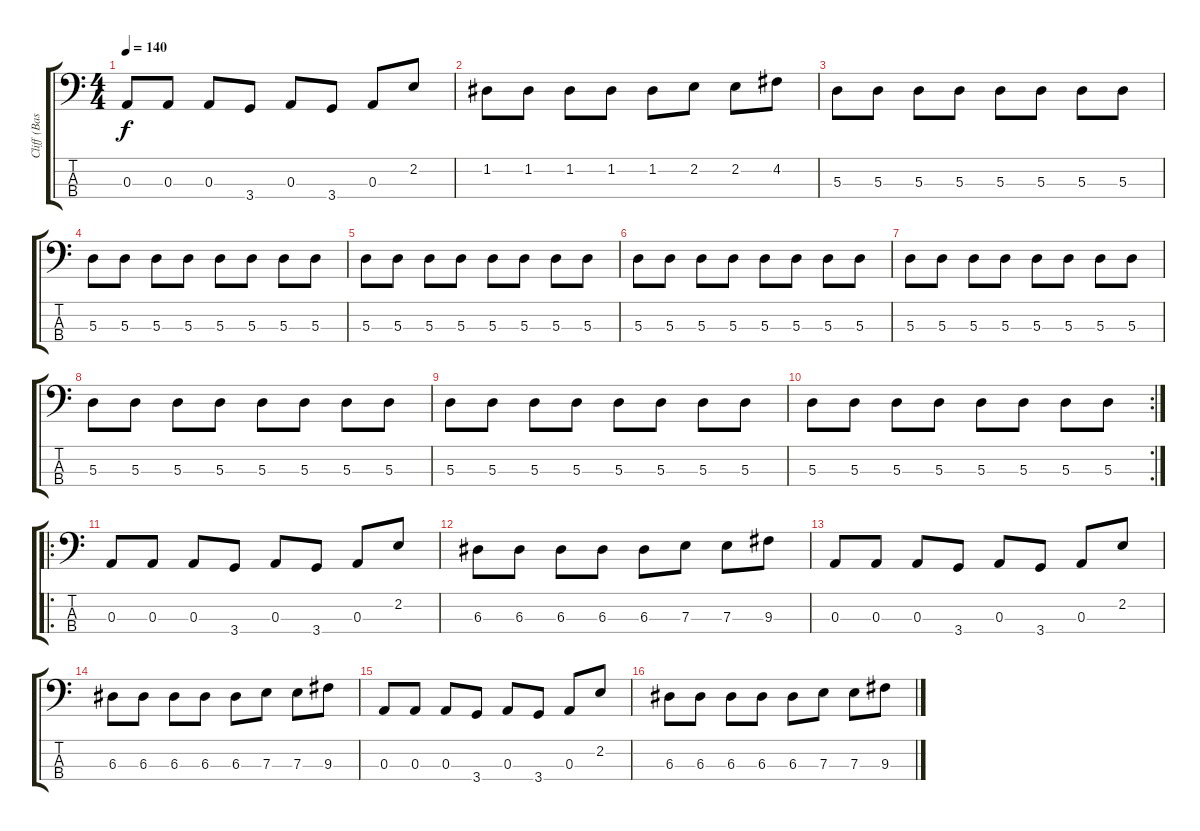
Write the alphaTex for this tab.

\track ("Cliff (Bass)" "Cliff (Bas") {instrument electricbassfinger}
\staff {score tabs}
\tuning (G2 D2 A1 E1) {hide}
\ts (4 4)
\tempo 140
\clef f4
\ks c
0.3.8{dy f} 0.3.8 0.3.8 3.4.8 0.3.8 3.4.8 0.3.8 2.2.8 |
1.2.8 1.2.8 1.2.8 1.2.8 1.2.8 2.2.8 2.2.8 4.2.8 |
5.3.8 5.3.8 5.3.8 5.3.8 5.3.8 5.3.8 5.3.8 5.3.8 |
5.3.8 5.3.8 5.3.8 5.3.8 5.3.8 5.3.8 5.3.8 5.3.8 |
5.3.8 5.3.8 5.3.8 5.3.8 5.3.8 5.3.8 5.3.8 5.3.8 |
5.3.8 5.3.8 5.3.8 5.3.8 5.3.8 5.3.8 5.3.8 5.3.8 |
5.3.8 5.3.8 5.3.8 5.3.8 5.3.8 5.3.8 5.3.8 5.3.8 |
5.3.8 5.3.8 5.3.8 5.3.8 5.3.8 5.3.8 5.3.8 5.3.8 |
5.3.8 5.3.8 5.3.8 5.3.8 5.3.8 5.3.8 5.3.8 5.3.8 |
\rc 2
5.3.8 5.3.8 5.3.8 5.3.8 5.3.8 5.3.8 5.3.8 5.3.8 |
\ro
0.3.8 0.3.8 0.3.8 3.4.8 0.3.8 3.4.8 0.3.8 2.2.8 |
6.3.8 6.3.8 6.3.8 6.3.8 6.3.8 7.3.8 7.3.8 9.3.8 |
0.3.8 0.3.8 0.3.8 3.4.8 0.3.8 3.4.8 0.3.8 2.2.8 |
6.3.8 6.3.8 6.3.8 6.3.8 6.3.8 7.3.8 7.3.8 9.3.8 |
0.3.8 0.3.8 0.3.8 3.4.8 0.3.8 3.4.8 0.3.8 2.2.8 |
6.3.8 6.3.8 6.3.8 6.3.8 6.3.8 7.3.8 7.3.8 9.3.8
